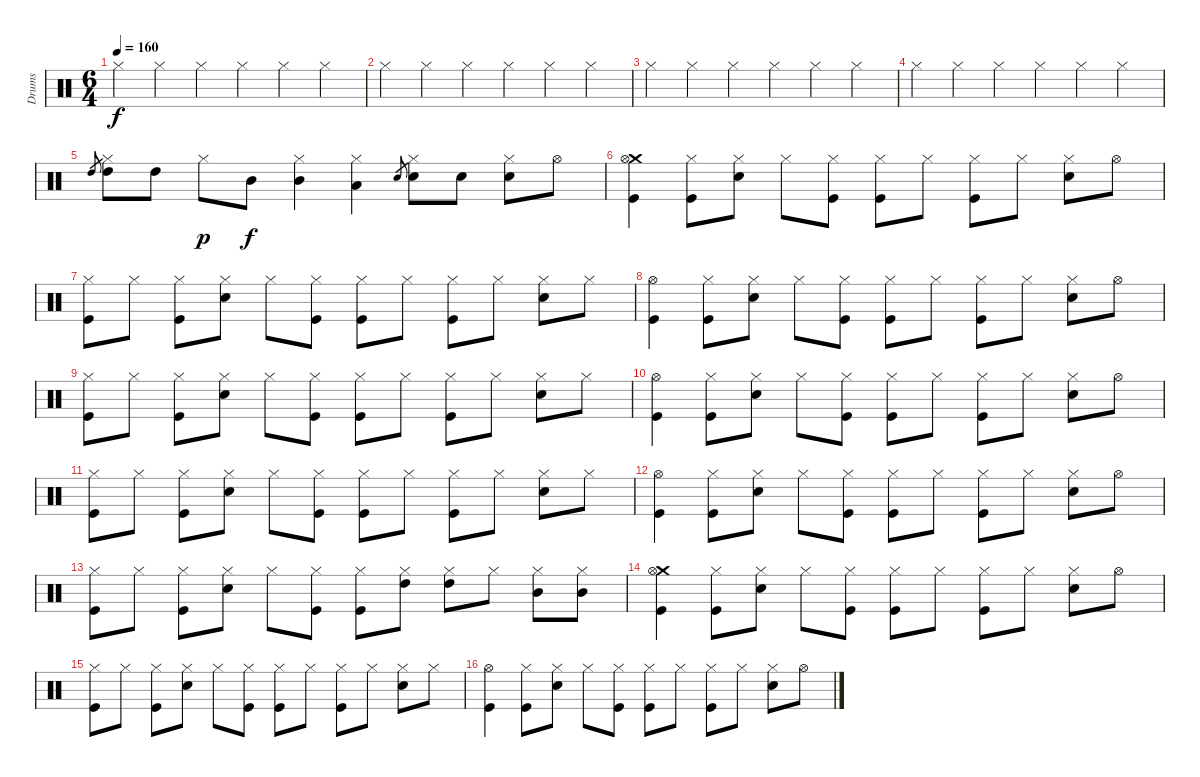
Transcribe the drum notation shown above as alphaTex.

\track ("Drums" "Drums") {instrument percussion}
\staff {score}
\articulation defaults
\ts (6 4)
\tempo 160
\clef neutral
\ks c "Hi-Hat (closed)".4{dy f} "Hi-Hat (closed)".4 "Hi-Hat (closed)".4 "Hi-Hat (closed)".4 "Hi-Hat (closed)".4 "Hi-Hat (closed)".4
|
"Hi-Hat (closed)".4 "Hi-Hat (closed)".4 "Hi-Hat (closed)".4 "Hi-Hat (closed)".4 "Hi-Hat (closed)".4 "Hi-Hat (closed)".4 |
"Hi-Hat (closed)".4 "Hi-Hat (closed)".4 "Hi-Hat (closed)".4 "Hi-Hat (closed)".4 "Hi-Hat (closed)".4 "Hi-Hat (closed)".4 |
"Hi-Hat (closed)".4 "Hi-Hat (closed)".4 "Hi-Hat (closed)".4 "Hi-Hat (closed)".4 "Hi-Hat (closed)".4 "Hi-Hat (closed)".4 |
"High Tom (hit)".8{gr} ("Hi-Hat (closed)" "High Tom (hit)").8 "High Tom (hit)".8 "Hi-Hat (closed)".8{dy p} "Mid Tom (hit)".8{dy f} ("Hi-Hat (closed)" "Mid Tom (hit)").4 ("Hi-Hat (closed)" "Low Tom (hit)").4 "Electric Snare (hit)".8{gr} ("Hi-Hat (closed)" "Electric Snare (hit)").8 "Electric Snare (hit)".8 ("Hi-Hat (closed)" "Electric Snare (hit)").8 "Hi-Hat (open)".8 |
("Crash medium (hit)" "Hi-Hat (open)" "Kick (hit)").4 ("Hi-Hat (closed)" "Kick (hit)").8 ("Hi-Hat (closed)" "Electric Snare (hit)").8 "Hi-Hat (closed)".8 ("Hi-Hat (closed)" "Kick (hit)").8 ("Hi-Hat (closed)" "Kick (hit)").8 "Hi-Hat (closed)".8 ("Hi-Hat (closed)" "Kick (hit)").8 "Hi-Hat (closed)".8 ("Hi-Hat (closed)" "Electric Snare (hit)").8 "Hi-Hat (open)".8 |
("Hi-Hat (closed)" "Kick (hit)").8 "Hi-Hat (closed)".8 ("Hi-Hat (closed)" "Kick (hit)").8 ("Hi-Hat (closed)" "Electric Snare (hit)").8 "Hi-Hat (closed)".8 ("Hi-Hat (closed)" "Kick (hit)").8 ("Hi-Hat (closed)" "Kick (hit)").8 "Hi-Hat (closed)".8 ("Hi-Hat (closed)" "Kick (hit)").8 "Hi-Hat (closed)".8 ("Hi-Hat (closed)" "Electric Snare (hit)").8 "Hi-Hat (closed)".8 |
("Hi-Hat (open)" "Kick (hit)").4 ("Hi-Hat (closed)" "Kick (hit)").8 ("Hi-Hat (closed)" "Electric Snare (hit)").8 "Hi-Hat (closed)".8 ("Hi-Hat (closed)" "Kick (hit)").8 ("Hi-Hat (closed)" "Kick (hit)").8 "Hi-Hat (closed)".8 ("Hi-Hat (closed)" "Kick (hit)").8 "Hi-Hat (closed)".8 ("Hi-Hat (closed)" "Electric Snare (hit)").8 "Hi-Hat (open)".8 |
("Hi-Hat (closed)" "Kick (hit)").8 "Hi-Hat (closed)".8 ("Hi-Hat (closed)" "Kick (hit)").8 ("Hi-Hat (closed)" "Electric Snare (hit)").8 "Hi-Hat (closed)".8 ("Hi-Hat (closed)" "Kick (hit)").8 ("Hi-Hat (closed)" "Kick (hit)").8 "Hi-Hat (closed)".8 ("Hi-Hat (closed)" "Kick (hit)").8 "Hi-Hat (closed)".8 ("Hi-Hat (closed)" "Electric Snare (hit)").8 "Hi-Hat (closed)".8 |
("Hi-Hat (open)" "Kick (hit)").4 ("Hi-Hat (closed)" "Kick (hit)").8 ("Hi-Hat (closed)" "Electric Snare (hit)").8 "Hi-Hat (closed)".8 ("Hi-Hat (closed)" "Kick (hit)").8 ("Hi-Hat (closed)" "Kick (hit)").8 "Hi-Hat (closed)".8 ("Hi-Hat (closed)" "Kick (hit)").8 "Hi-Hat (closed)".8 ("Hi-Hat (closed)" "Electric Snare (hit)").8 "Hi-Hat (open)".8 |
("Hi-Hat (closed)" "Kick (hit)").8 "Hi-Hat (closed)".8 ("Hi-Hat (closed)" "Kick (hit)").8 ("Hi-Hat (closed)" "Electric Snare (hit)").8 "Hi-Hat (closed)".8 ("Hi-Hat (closed)" "Kick (hit)").8 ("Hi-Hat (closed)" "Kick (hit)").8 "Hi-Hat (closed)".8 ("Hi-Hat (closed)" "Kick (hit)").8 "Hi-Hat (closed)".8 ("Hi-Hat (closed)" "Electric Snare (hit)").8 "Hi-Hat (closed)".8 |
("Hi-Hat (open)" "Kick (hit)").4 ("Hi-Hat (closed)" "Kick (hit)").8 ("Hi-Hat (closed)" "Electric Snare (hit)").8 "Hi-Hat (closed)".8 ("Hi-Hat (closed)" "Kick (hit)").8 ("Hi-Hat (closed)" "Kick (hit)").8 "Hi-Hat (closed)".8 ("Hi-Hat (closed)" "Kick (hit)").8 "Hi-Hat (closed)".8 ("Hi-Hat (closed)" "Electric Snare (hit)").8 "Hi-Hat (open)".8 |
("Hi-Hat (closed)" "Kick (hit)").8 "Hi-Hat (closed)".8 ("Hi-Hat (closed)" "Kick (hit)").8 ("Hi-Hat (closed)" "Electric Snare (hit)").8 "Hi-Hat (closed)".8 ("Hi-Hat (closed)" "Kick (hit)").8 ("Hi-Hat (closed)" "Kick (hit)").8 ("Hi-Hat (closed)" "High Tom (hit)").8 ("Hi-Hat (closed)" "High Tom (hit)").8 "Hi-Hat (closed)".8 ("Hi-Hat (closed)" "Mid Tom (hit)").8 ("Hi-Hat (closed)" "Mid Tom (hit)").8 |
("Crash medium (hit)" "Hi-Hat (open)" "Kick (hit)").4 ("Hi-Hat (closed)" "Kick (hit)").8 ("Hi-Hat (closed)" "Electric Snare (hit)").8 "Hi-Hat (closed)".8 ("Hi-Hat (closed)" "Kick (hit)").8 ("Hi-Hat (closed)" "Kick (hit)").8 "Hi-Hat (closed)".8 ("Hi-Hat (closed)" "Kick (hit)").8 "Hi-Hat (closed)".8 ("Hi-Hat (closed)" "Electric Snare (hit)").8 "Hi-Hat (open)".8 |
("Hi-Hat (closed)" "Kick (hit)").8 "Hi-Hat (closed)".8 ("Hi-Hat (closed)" "Kick (hit)").8 ("Hi-Hat (closed)" "Electric Snare (hit)").8 "Hi-Hat (closed)".8 ("Hi-Hat (closed)" "Kick (hit)").8 ("Hi-Hat (closed)" "Kick (hit)").8 "Hi-Hat (closed)".8 ("Hi-Hat (closed)" "Kick (hit)").8 "Hi-Hat (closed)".8 ("Hi-Hat (closed)" "Electric Snare (hit)").8 "Hi-Hat (closed)".8 |
("Hi-Hat (open)" "Kick (hit)").4 ("Hi-Hat (closed)" "Kick (hit)").8 ("Hi-Hat (closed)" "Electric Snare (hit)").8 "Hi-Hat (closed)".8 ("Hi-Hat (closed)" "Kick (hit)").8 ("Hi-Hat (closed)" "Kick (hit)").8 "Hi-Hat (closed)".8 ("Hi-Hat (closed)" "Kick (hit)").8 "Hi-Hat (closed)".8 ("Hi-Hat (closed)" "Electric Snare (hit)").8 "Hi-Hat (open)".8
